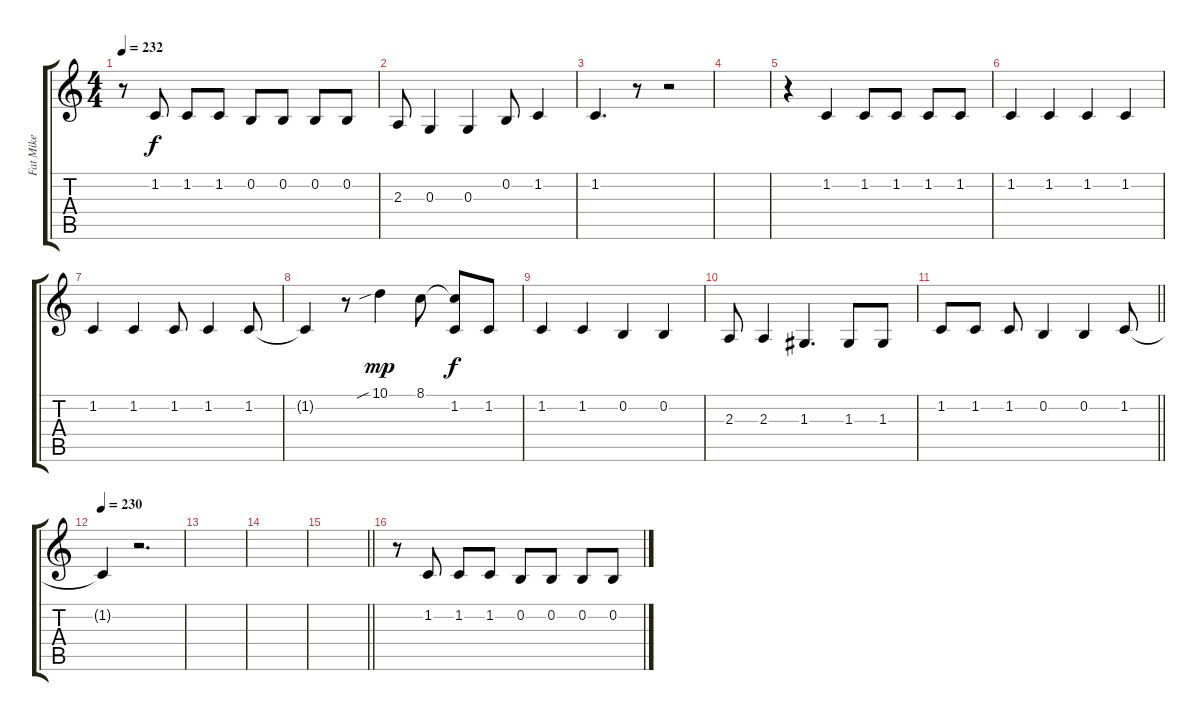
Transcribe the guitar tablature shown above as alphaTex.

\track ("Fat Mike" "Fat Mike") {instrument bassoon}
\staff {score tabs}
\tuning (E4 B3 G3 D3 A2 E2) {hide}
\ts (4 4)
\tempo 232
\clef g2
\ks c
r.8{dy f} 1.2.8 1.2.8 1.2.8 0.2.8 0.2.8 0.2.8 0.2.8 |
2.3.8 0.3.4 0.3.4 0.2.8 1.2.4 |
1.2.4{d} r.8 r.2 |
|
r.4 1.2.4 1.2.8 1.2.8 1.2.8 1.2.8 |
1.2.4 1.2.4 1.2.4 1.2.4 |
1.2.4 1.2.4 1.2.8 1.2.4 1.2.8 |
1.2{t}.4 r.8 10.1{sib}.4{dy mp} 8.1.8 (8.1{t} 1.2).8{dy f} 1.2.8 |
1.2.4 1.2.4 0.2.4 0.2.4 |
2.3.8 2.3.4 1.3.4{d} 1.3.8 1.3.8 |
\barLineRight lightlight
1.2.8 1.2.8 1.2.8 0.2.4 0.2.4 1.2.8 |
\section ("" "")
\tempo 230
1.2{t}.4 r.2{d} |
|
|
\barLineRight lightlight
|
\section ("" "")
r.8 1.2.8 1.2.8 1.2.8 0.2.8 0.2.8 0.2.8 0.2.8
